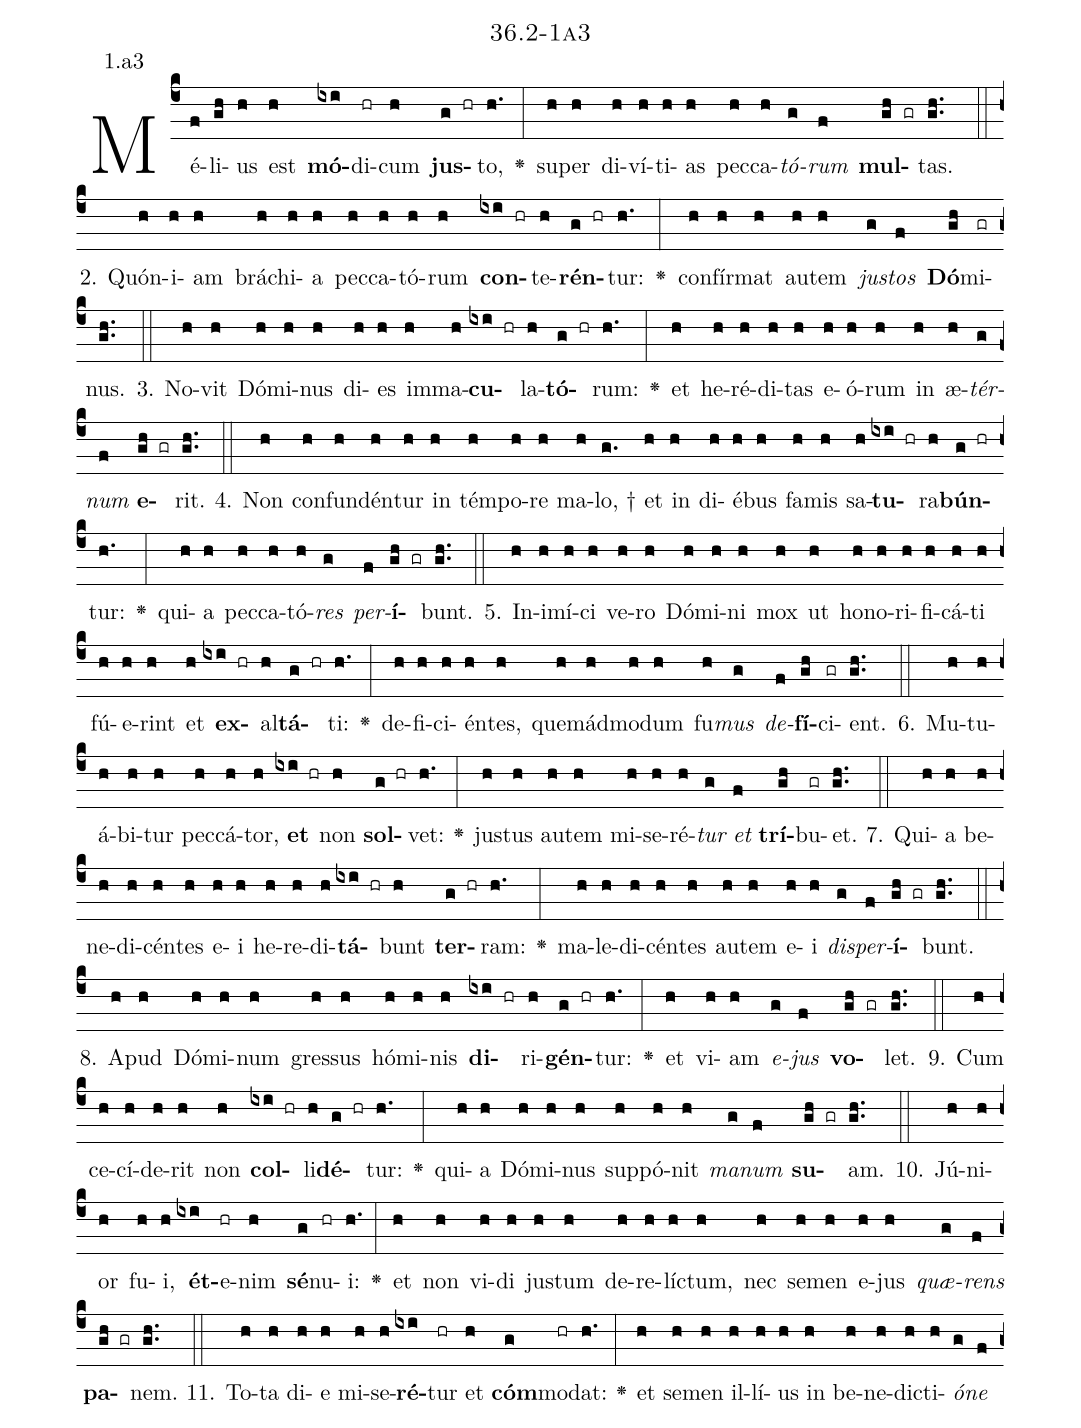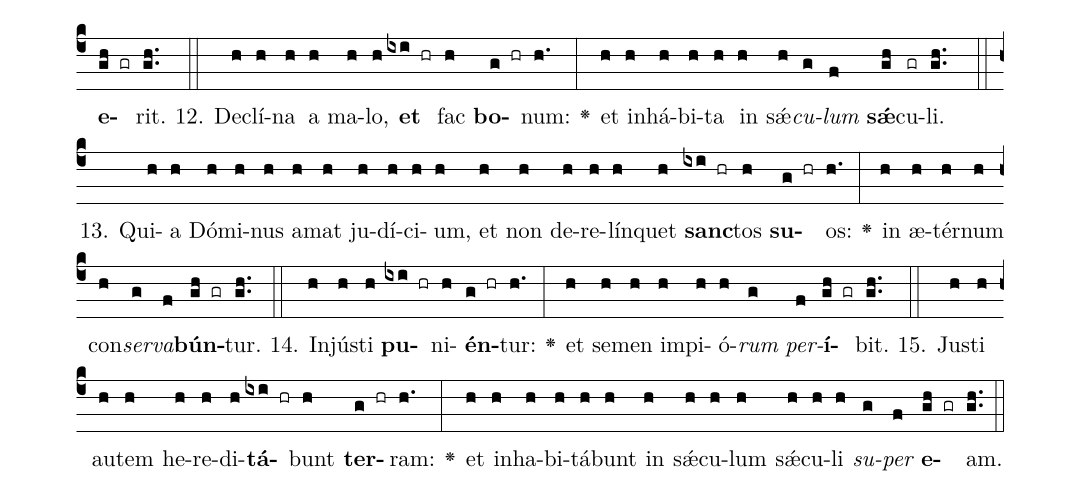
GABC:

name: 36.2-1a3;
annotation: 1.a3;
%%
(c4)Mé(f)li(gh)us(h) est(h) <b>mó</b>(ixi)di(hr)cum(h) <b>jus</b>(g hr)to,(h.) <v>\greheightstar</v>(:) su(h)per(h) di(h)ví(h)ti(h)as(h) pec(h)ca(h)<i>tó</i>(g)<i>rum</i>(f) <b>mul</b>(gh gr)tas.(gh..) (::)
2. Quón(h)i(h)am(h) brá(h)chi(h)a(h) pec(h)ca(h)tó(h)rum(h) <b>con</b>(ixi hr)te(h)<b>rén</b>(g hr)tur:(h.) <v>\greheightstar</v>(:) con(h)fír(h)mat(h) au(h)tem(h) <i>jus</i>(g)<i>tos</i>(f) <b>Dó</b>(gh)mi(gr)nus.(gh..) (::)
3. No(h)vit(h) Dó(h)mi(h)nus(h) di(h)es(h) im(h)ma(h)<b>cu</b>(ixi hr)la(h)<b>tó</b>(g hr)rum:(h.) <v>\greheightstar</v>(:) et(h) he(h)ré(h)di(h)tas(h) e(h)ó(h)rum(h) in(h) æ(h)<i>tér</i>(g)<i>num</i>(f) <b>e</b>(gh gr)rit.(gh..) (::)
4. Non(h) con(h)fun(h)dén(h)tur(h) in(h) tém(h)po(h)re(h) ma(h)lo, †(g.) et(h) in(h) di(h)é(h)bus(h) fa(h)mis(h) sa(h)<b>tu</b>(ixi hr)ra(h)<b>bún</b>(g hr)tur:(h.) <v>\greheightstar</v>(:) qui(h)a(h) pec(h)ca(h)tó(h)<i>res</i>(g) <i>per</i>(f)<b>í</b>(gh gr)bunt.(gh..) (::)
5. In(h)i(h)mí(h)ci(h) ve(h)ro(h) Dó(h)mi(h)ni(h) mox(h) ut(h) ho(h)no(h)ri(h)fi(h)cá(h)ti(h) fú(h)e(h)rint(h) et(h) <b>ex</b>(ixi hr)al(h)<b>tá</b>(g hr)ti:(h.) <v>\greheightstar</v>(:) de(h)fi(h)ci(h)én(h)tes,(h) quem(h)ád(h)mo(h)dum(h) fu(h)<i>mus</i>(g) <i>de</i>(f)<b>fí</b>(gh)ci(gr)ent.(gh..) (::)
6. Mu(h)tu(h)á(h)bi(h)tur(h) pec(h)cá(h)tor,(h) <b>et</b>(ixi hr) non(h) <b>sol</b>(g hr)vet:(h.) <v>\greheightstar</v>(:) jus(h)tus(h) au(h)tem(h) mi(h)se(h)ré(h)<i>tur</i>(g) <i>et</i>(f) <b>trí</b>(gh)bu(gr)et.(gh..) (::)
7. Qui(h)a(h) be(h)ne(h)di(h)cén(h)tes(h) e(h)i(h) he(h)re(h)di(h)<b>tá</b>(ixi hr)bunt(h) <b>ter</b>(g hr)ram:(h.) <v>\greheightstar</v>(:) ma(h)le(h)di(h)cén(h)tes(h) au(h)tem(h) e(h)i(h) <i>dis</i>(g)<i>per</i>(f)<b>í</b>(gh gr)bunt.(gh..) (::)
8. A(h)pud(h) Dó(h)mi(h)num(h) gres(h)sus(h) hó(h)mi(h)nis(h) <b>di</b>(ixi hr)ri(h)<b>gén</b>(g hr)tur:(h.) <v>\greheightstar</v>(:) et(h) vi(h)am(h) <i>e</i>(g)<i>jus</i>(f) <b>vo</b>(gh gr)let.(gh..) (::)
9. Cum(h) ce(h)cí(h)de(h)rit(h) non(h) <b>col</b>(ixi hr)li(h)<b>dé</b>(g hr)tur:(h.) <v>\greheightstar</v>(:) qui(h)a(h) Dó(h)mi(h)nus(h) sup(h)pó(h)nit(h) <i>ma</i>(g)<i>num</i>(f) <b>su</b>(gh gr)am.(gh..) (::)
10. Jú(h)ni(h)or(h) fu(h)i,(h) <b>ét</b>(ixi)e(hr)nim(h) <b>sé</b>(g)nu(hr)i:(h.) <v>\greheightstar</v>(:) et(h) non(h) vi(h)di(h) jus(h)tum(h) de(h)re(h)líc(h)tum,(h) nec(h) se(h)men(h) e(h)jus(h) <i>quæ</i>(g)<i>rens</i>(f) <b>pa</b>(gh gr)nem.(gh..) (::)
11. To(h)ta(h) di(h)e(h) mi(h)se(h)<b>ré</b>(ixi)tur(hr) et(h) <b>cóm</b>(g)mo(hr)dat:(h.) <v>\greheightstar</v>(:) et(h) se(h)men(h) il(h)lí(h)us(h) in(h) be(h)ne(h)dic(h)ti(h)<i>ó</i>(g)<i>ne</i>(f) <b>e</b>(gh gr)rit.(gh..) (::)
12. De(h)clí(h)na(h) a(h) ma(h)lo,(h) <b>et</b>(ixi hr) fac(h) <b>bo</b>(g hr)num:(h.) <v>\greheightstar</v>(:) et(h) in(h)há(h)bi(h)ta(h) in(h) sǽ(h)<i>cu</i>(g)<i>lum</i>(f) <b>sǽ</b>(gh)cu(gr)li.(gh..) (::)
13. Qui(h)a(h) Dó(h)mi(h)nus(h) a(h)mat(h) ju(h)dí(h)ci(h)um,(h) et(h) non(h) de(h)re(h)lín(h)quet(h) <b>sanc</b>(ixi hr)tos(h) <b>su</b>(g hr)os:(h.) <v>\greheightstar</v>(:) in(h) æ(h)tér(h)num(h) con(h)<i>ser</i>(g)<i>va</i>(f)<b>bún</b>(gh gr)tur.(gh..) (::)
14. In(h)jús(h)ti(h) <b>pu</b>(ixi hr)ni(h)<b>én</b>(g hr)tur:(h.) <v>\greheightstar</v>(:) et(h) se(h)men(h) im(h)pi(h)ó(h)<i>rum</i>(g) <i>per</i>(f)<b>í</b>(gh gr)bit.(gh..) (::)
15. Jus(h)ti(h) au(h)tem(h) he(h)re(h)di(h)<b>tá</b>(ixi hr)bunt(h) <b>ter</b>(g hr)ram:(h.) <v>\greheightstar</v>(:) et(h) in(h)ha(h)bi(h)tá(h)bunt(h) in(h) sǽ(h)cu(h)lum(h) sǽ(h)cu(h)li(h) <i>su</i>(g)<i>per</i>(f) <b>e</b>(gh gr)am.(gh..) (::)
